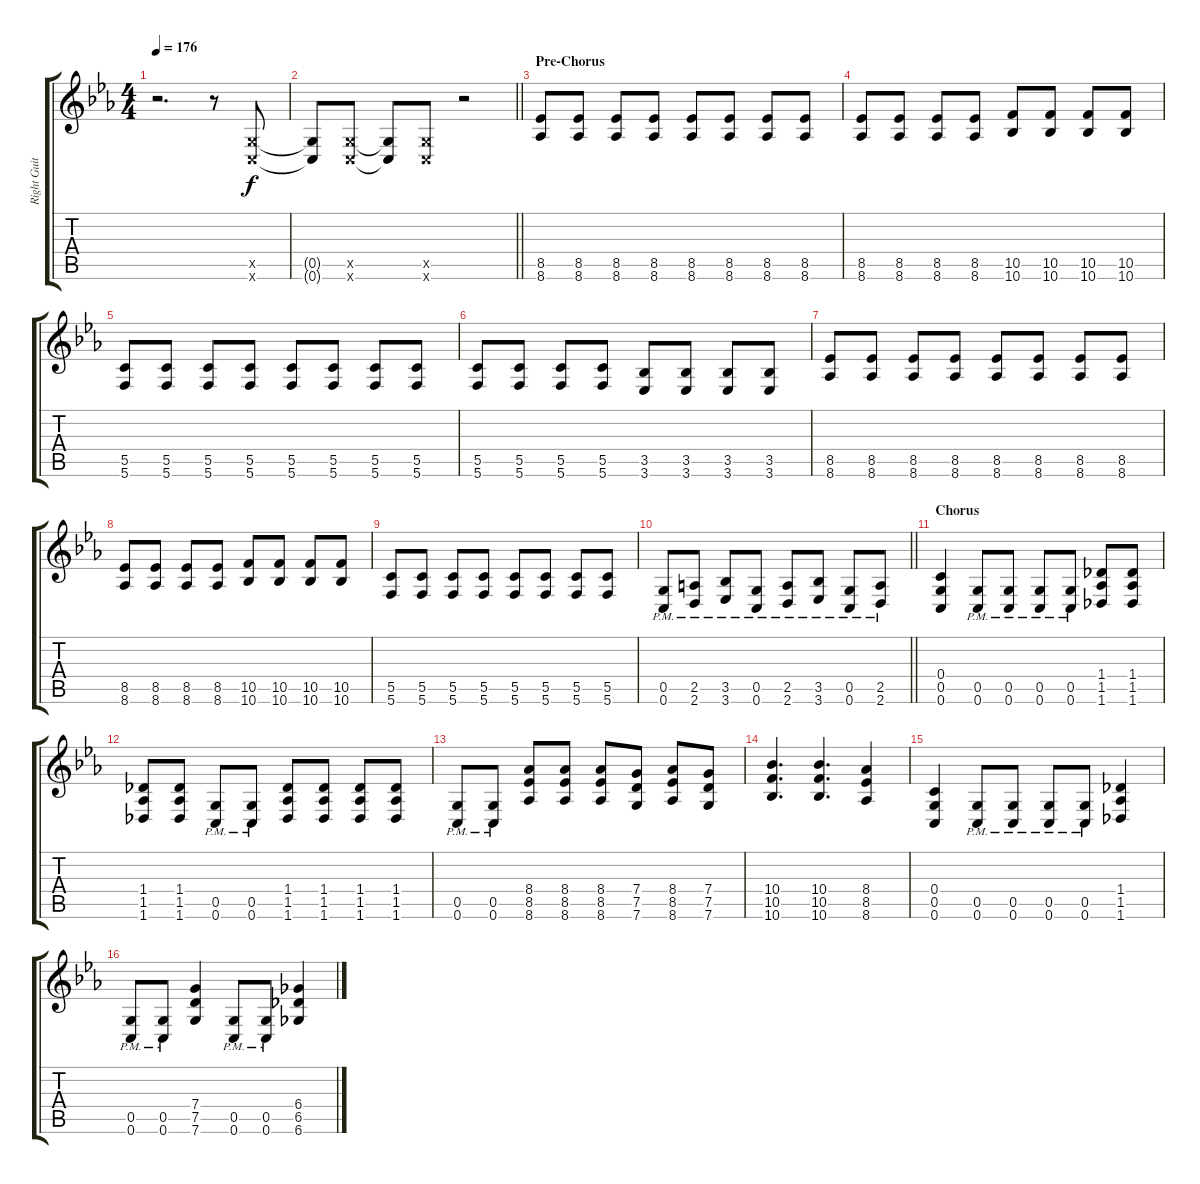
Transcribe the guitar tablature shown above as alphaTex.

\track ("Right Guitar I" "Right Guit") {instrument distortionguitar}
\staff {score tabs}
\tuning (D4 A3 F3 C3 G2 C2) {hide}
\ts (4 4)
\tempo 176
\clef g2
\ks eb
r.2{d dy f} r.8 (0.5{x} 0.6{x}).8 |
\barLineRight lightlight
(0.5{t} 0.6{t}).8 (0.5{x} 0.6{x}).8 (0.5{t} 0.6{t}).8 (0.5{x} 0.6{x}).8 r.2 |
\section ("" "Pre-Chorus")
(8.5 8.6).8 (8.5 8.6).8 (8.5 8.6).8 (8.5 8.6).8 (8.5 8.6).8 (8.5 8.6).8 (8.5 8.6).8 (8.5 8.6).8 |
(8.5 8.6).8 (8.5 8.6).8 (8.5 8.6).8 (8.5 8.6).8 (10.5 10.6).8 (10.5 10.6).8 (10.5 10.6).8 (10.5 10.6).8 |
(5.5 5.6).8 (5.5 5.6).8 (5.5 5.6).8 (5.5 5.6).8 (5.5 5.6).8 (5.5 5.6).8 (5.5 5.6).8 (5.5 5.6).8 |
(5.5 5.6).8 (5.5 5.6).8 (5.5 5.6).8 (5.5 5.6).8 (3.5 3.6).8 (3.5 3.6).8 (3.5 3.6).8 (3.5 3.6).8 |
(8.5 8.6).8 (8.5 8.6).8 (8.5 8.6).8 (8.5 8.6).8 (8.5 8.6).8 (8.5 8.6).8 (8.5 8.6).8 (8.5 8.6).8 |
(8.5 8.6).8 (8.5 8.6).8 (8.5 8.6).8 (8.5 8.6).8 (10.5 10.6).8 (10.5 10.6).8 (10.5 10.6).8 (10.5 10.6).8 |
(5.5 5.6).8 (5.5 5.6).8 (5.5 5.6).8 (5.5 5.6).8 (5.5 5.6).8 (5.5 5.6).8 (5.5 5.6).8 (5.5 5.6).8 |
\barLineRight lightlight
(0.5{pm} 0.6{pm}).8 (2.5{pm} 2.6{pm}).8 (3.5{pm} 3.6{pm}).8 (0.5{pm} 0.6{pm}).8 (2.5{pm} 2.6{pm}).8 (3.5{pm} 3.6{pm}).8 (0.5{pm} 0.6{pm}).8 (2.5{pm} 2.6{pm}).8 |
\section ("" "Chorus")
(0.4 0.5 0.6).4 (0.5{pm} 0.6{pm}).8 (0.5{pm} 0.6{pm}).8 (0.5{pm} 0.6{pm}).8 (0.5{pm} 0.6{pm}).8 (1.4 1.5 1.6).8 (1.4 1.5 1.6).8 |
(1.4 1.5 1.6).8 (1.4 1.5 1.6).8 (0.5{pm} 0.6{pm}).8 (0.5{pm} 0.6{pm}).8 (1.4 1.5 1.6).8 (1.4 1.5 1.6).8 (1.4 1.5 1.6).8 (1.4 1.5 1.6).8 |
(0.5{pm} 0.6{pm}).8 (0.5{pm} 0.6{pm}).8 (8.4 8.5 8.6).8 (8.4 8.5 8.6).8 (8.4 8.5 8.6).8 (7.4 7.5 7.6).8 (8.4 8.5 8.6).8 (7.4 7.5 7.6).8 |
(10.4 10.5 10.6).4{d} (10.4 10.5 10.6).4{d} (8.4 8.5 8.6).4 |
(0.4 0.5 0.6).4 (0.5{pm} 0.6{pm}).8 (0.5{pm} 0.6{pm}).8 (0.5{pm} 0.6{pm}).8 (0.5{pm} 0.6{pm}).8 (1.4 1.5 1.6).4 |
(0.5{pm} 0.6{pm}).8 (0.5{pm} 0.6{pm}).8 (7.4 7.5 7.6).4 (0.5{pm} 0.6{pm}).8 (0.5{pm} 0.6{pm}).8 (6.4 6.5 6.6).4
